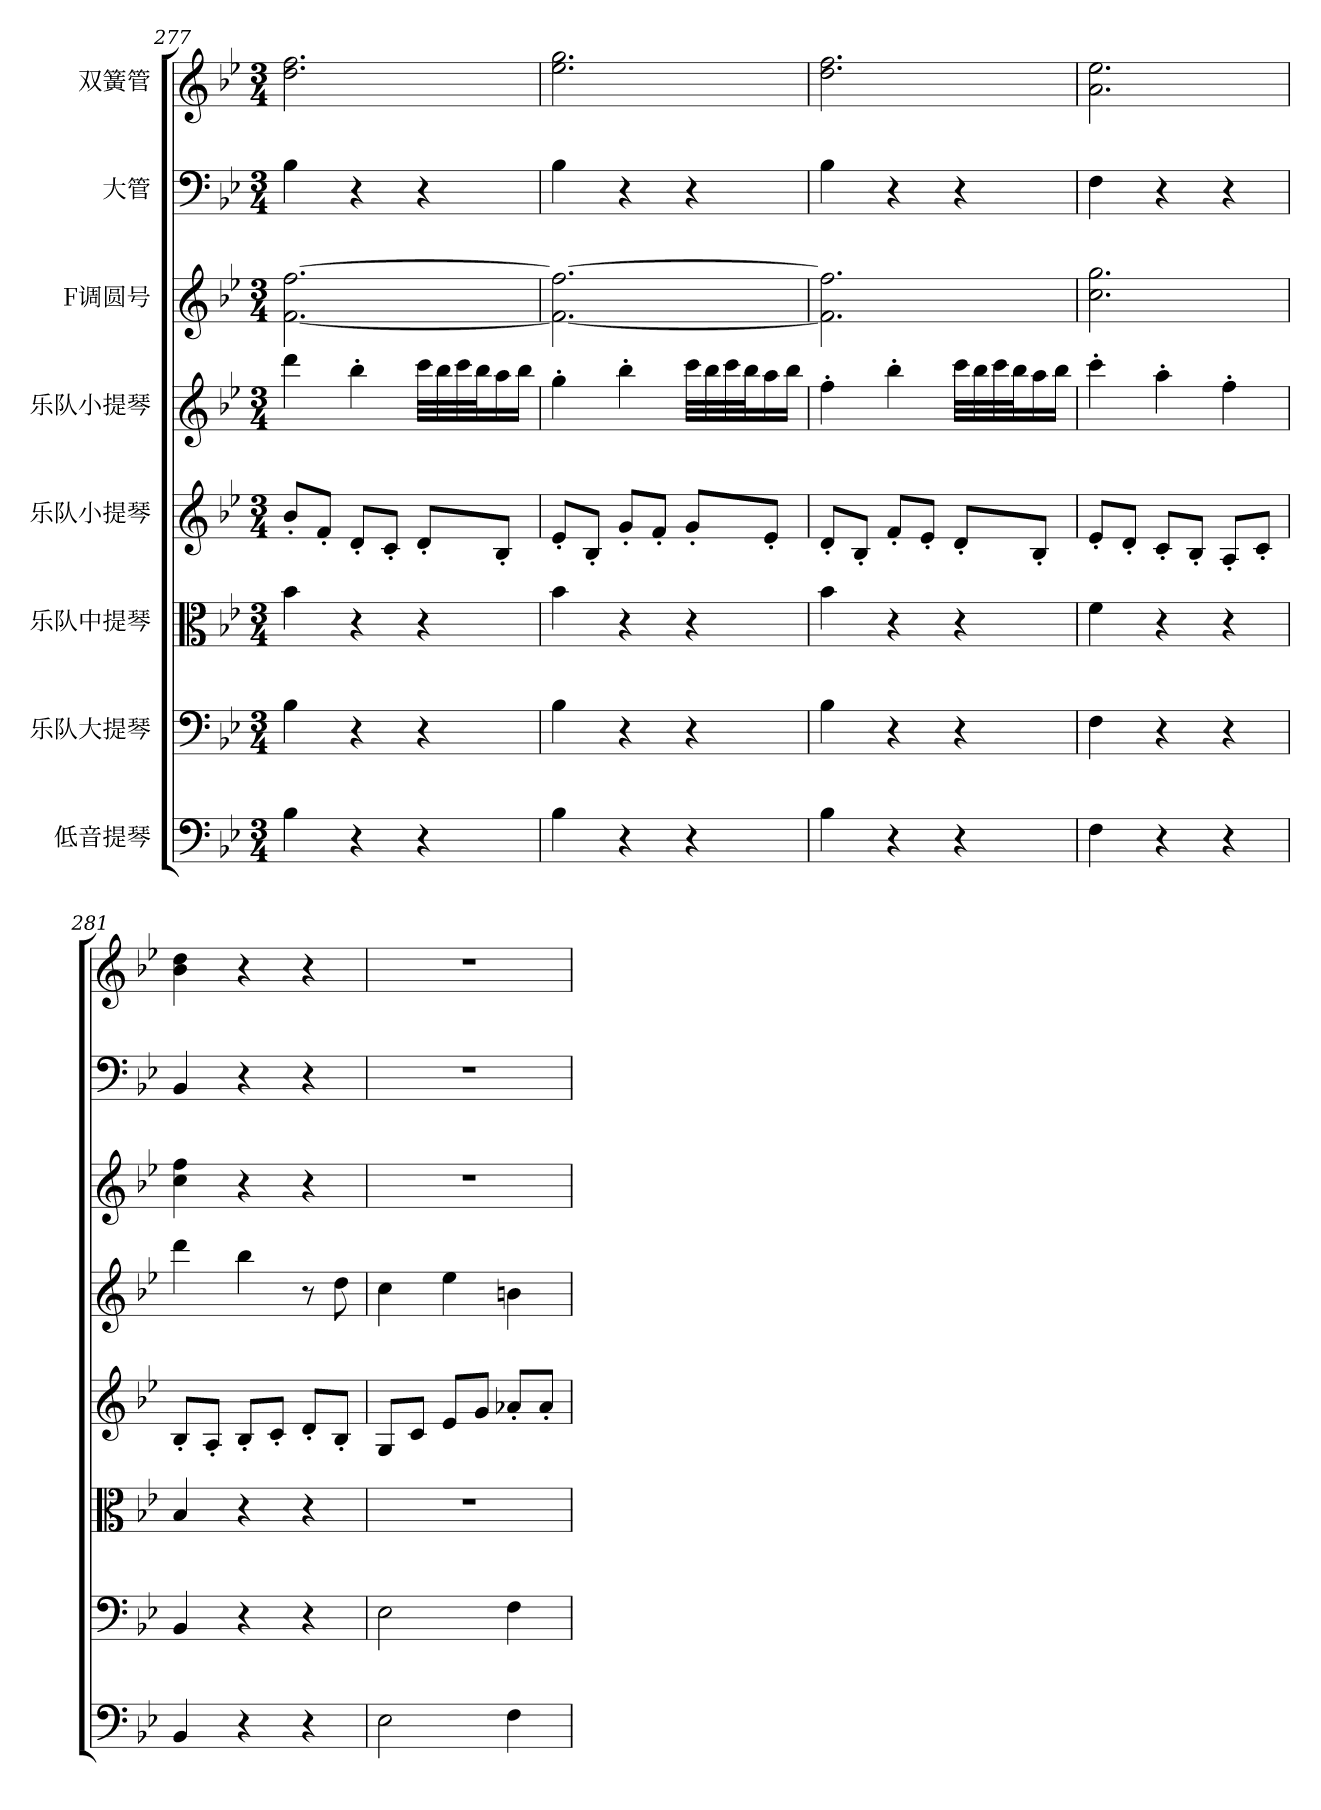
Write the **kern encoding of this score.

**kern	**kern	**kern	**kern	**kern	**kern	**kern	**kern
*part8	*part7	*part6	*part5	*part4	*part3	*part2	*part1
*staff8	*staff7	*staff6	*staff5	*staff4	*staff3	*staff2	*staff1
*I"低音提琴	*I"乐队大提琴	*I"乐队中提琴	*I"乐队小提琴	*I"乐队小提琴	*I"F调圆号	*I"大管	*I"双簧管
!!LO:PB:g=z
*clefF4	*clefF4	*clefC3	*clefG2	*clefG2	*clefG2	*clefF4	*clefG2
*ITrd7c12	*	*	*	*	*ITrd4c7	*	*
*k[b-e-]	*k[b-e-]	*k[b-e-]	*k[b-e-]	*k[b-e-]	*k[b-e-a-]	*k[b-e-]	*k[b-e-]
*M3/4	*M3/4	*M3/4	*M3/4	*M3/4	*M3/4	*M3/4	*M3/4
=277	=277	=277	=277	=277	=277	=277	=277
4BB-\	4B-\	4b-\	8b-'/L	4ddd\	[2.B-\ [2.b-\	4B-\	2.dd\ 2.ff\
.	.	.	8f'/J	.	.	.	.
4r	4r	4r	8d'/L	4bb-'\	.	4r	.
.	.	.	8c'/J	.	.	.	.
4r	4r	4r	8d'/L	32ccc\LLL	.	4r	.
.	.	.	.	32bb-\	.	.	.
.	.	.	.	32ccc\	.	.	.
.	.	.	.	32bb-\J	.	.	.
.	.	.	8B-'/J	16aa\	.	.	.
.	.	.	.	16bb-\JJ	.	.	.
=278	=278	=278	=278	=278	=278	=278	=278
4BB-\	4B-\	4b-\	8e-'/L	4gg'\	2.B-\_ 2.b-\_	4B-\	2.ee-\ 2.gg\
.	.	.	8B-'/J	.	.	.	.
4r	4r	4r	8g'/L	4bb-'\	.	4r	.
.	.	.	8f'/J	.	.	.	.
4r	4r	4r	8g'/L	32ccc\LLL	.	4r	.
.	.	.	.	32bb-\	.	.	.
.	.	.	.	32ccc\	.	.	.
.	.	.	.	32bb-\J	.	.	.
.	.	.	8e-'/J	16aa\	.	.	.
.	.	.	.	16bb-\JJ	.	.	.
=279	=279	=279	=279	=279	=279	=279	=279
4BB-\	4B-\	4b-\	8d'/L	4ff'\	2.B-\] 2.b-\]	4B-\	2.dd\ 2.ff\
.	.	.	8B-'/J	.	.	.	.
4r	4r	4r	8f'/L	4bb-'\	.	4r	.
.	.	.	8e-'/J	.	.	.	.
4r	4r	4r	8d'/L	32ccc\LLL	.	4r	.
.	.	.	.	32bb-\	.	.	.
.	.	.	.	32ccc\	.	.	.
.	.	.	.	32bb-\J	.	.	.
.	.	.	8B-'/J	16aa\	.	.	.
.	.	.	.	16bb-\JJ	.	.	.
!!LO:PB:g=z
=280	=280	=280	=280	=280	=280	=280	=280
4FF\	4F\	4f\	8e-'/L	4ccc'\	2.f\ 2.cc\	4F\	2.a\ 2.ee-\
.	.	.	8d'/J	.	.	.	.
4r	4r	4r	8c'/L	4aa'\	.	4r	.
.	.	.	8B-'/J	.	.	.	.
4r	4r	4r	8A'/L	4ff'\	.	4r	.
.	.	.	8c'/J	.	.	.	.
=281	=281	=281	=281	=281	=281	=281	=281
4BBB-/	4BB-/	4B-/	8B-'/L	4ddd\	4f\ 4b-\	4BB-/	4b-\ 4dd\
.	.	.	8A'/J	.	.	.	.
4r	4r	4r	8B-'/L	4bb-\	4r	4r	4r
.	.	.	8c'/J	.	.	.	.
4r	4r	4r	8d'/L	8r	4r	4r	4r
.	.	.	8B-'/J	8dd\	.	.	.
=282	=282	=282	=282	=282	=282	=282	=282
2EE-\	2E-\	2.r	8G/L	4cc\	2.r	2.r	2.r
.	.	.	8c/J	.	.	.	.
.	.	.	8e-/L	4ee-\	.	.	.
.	.	.	8g/J	.	.	.	.
4FF\	4F\	.	8a-X'/L	4bn\	.	.	.
.	.	.	8a-'/J	.	.	.	.
=	=	=	=	=	=	=	=
*-	*-	*-	*-	*-	*-	*-	*-
